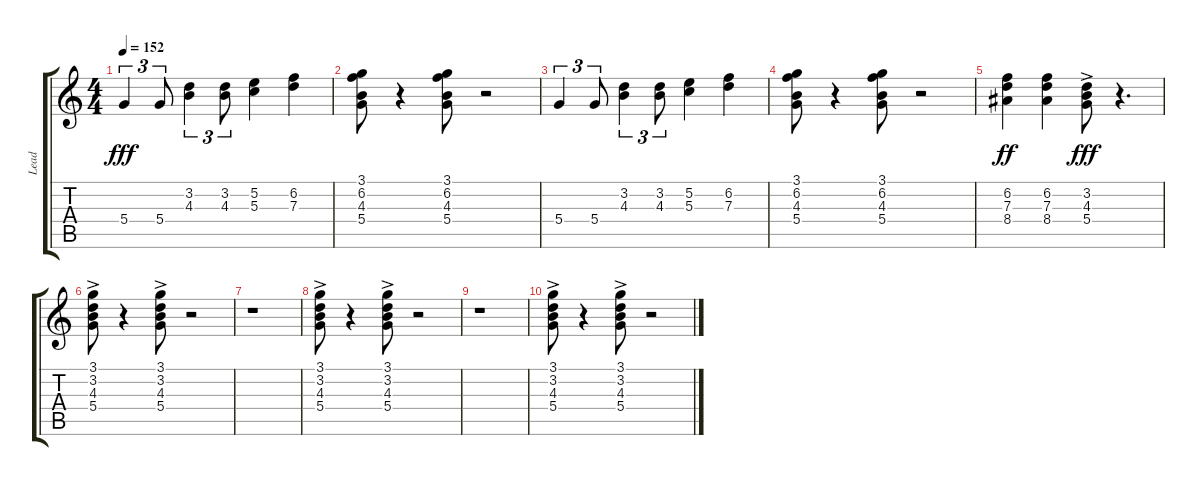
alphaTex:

\track ("Lead" "Lead") {instrument overdrivenguitar}
\staff {score tabs}
\tuning (E4 B3 G3 D3 A2 E2) {hide}
\ts (4 4)
\tempo 152
\clef g2
\ks c
5.4.4{tu (3 2) dy fff} 5.4.8{tu (3 2)} (3.2 4.3).4{tu (3 2)} (3.2 4.3).8{tu (3 2)} (5.2 5.3).4 (6.2 7.3).4 |
(3.1 6.2 4.3 5.4).8 r.4 (3.1 6.2 4.3 5.4).8 r.2 |
5.4.4{tu (3 2)} 5.4.8{tu (3 2)} (3.2 4.3).4{tu (3 2)} (3.2 4.3).8{tu (3 2)} (5.2 5.3).4 (6.2 7.3).4 |
(3.1 6.2 4.3 5.4).8 r.4 (3.1 6.2 4.3 5.4).8 r.2 |
(6.2 7.3 8.4).4{dy ff} (6.2 7.3 8.4).4 (3.2{ac} 4.3{ac} 5.4{ac}).8{dy fff} r.4{d} |
(3.1{ac} 3.2{ac} 4.3{ac} 5.4{ac}).8 r.4 (3.1{ac} 3.2{ac} 4.3{ac} 5.4{ac}).8 r.2 |
r.1 |
(3.1{ac} 3.2{ac} 4.3{ac} 5.4{ac}).8 r.4 (3.1{ac} 3.2{ac} 4.3{ac} 5.4{ac}).8 r.2 |
r.1 |
(3.1{ac} 3.2{ac} 4.3{ac} 5.4{ac}).8 r.4 (3.1{ac} 3.2{ac} 4.3{ac} 5.4{ac}).8 r.2
